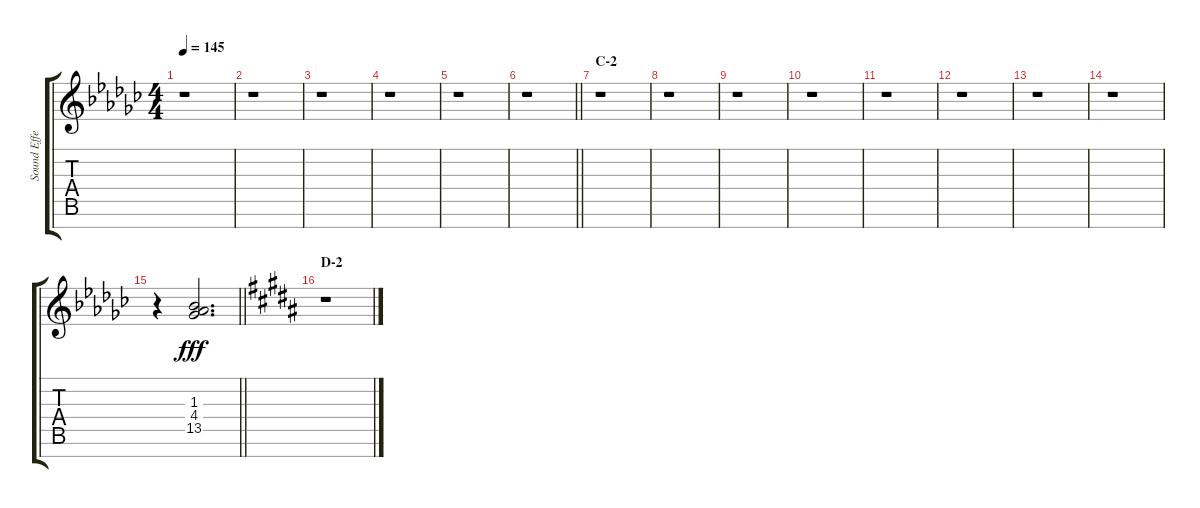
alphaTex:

\track ("Sound Effect II" "Sound Effe") {instrument seashore}
\staff {score tabs}
\tuning (E5 B4 G4 D4 A3 E3 B2) {hide}
\ts (4 4)
\tempo 145
\clef g2
\ks gb
r.1{dy fff} |
r.1 |
r.1 |
r.1 |
r.1 |
\barLineRight lightlight
r.1 |
\section ("" "C-2")
r.1 |
r.1 |
r.1 |
r.1 |
r.1 |
r.1 |
r.1 |
r.1 |
\barLineRight lightlight
r.4 (1.3 4.4 13.5).2{d} |
\section ("" "D-2")
\ks b
r.1
